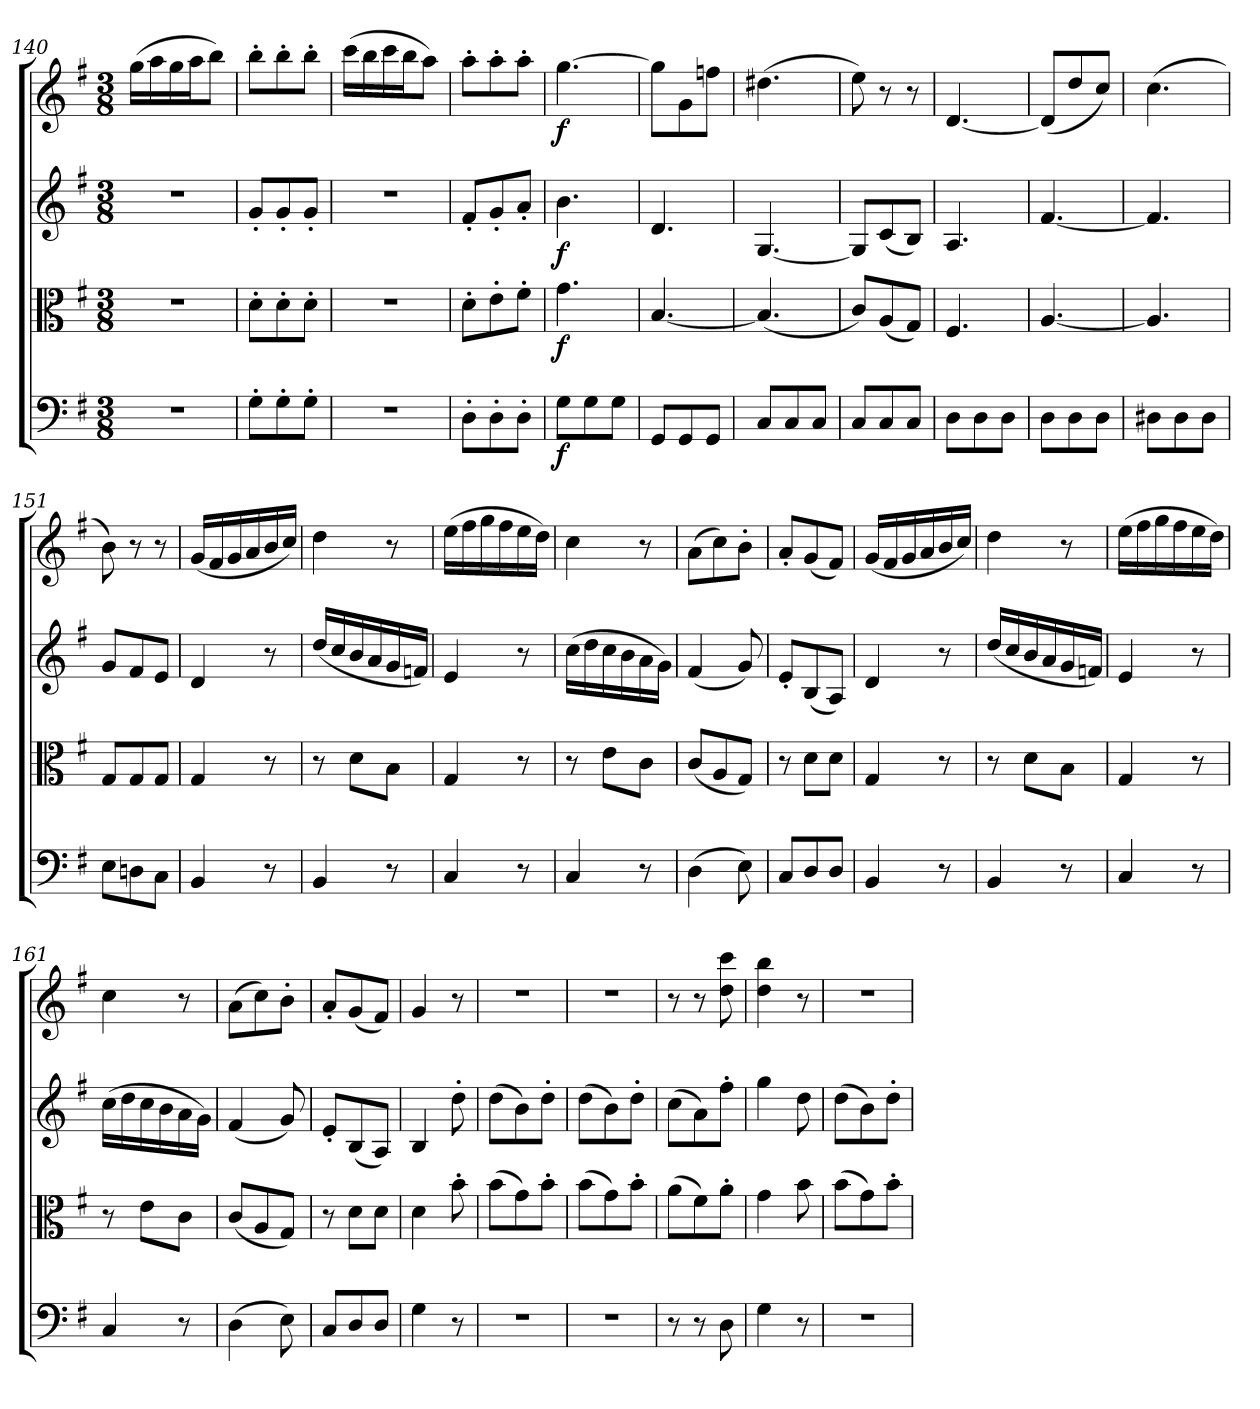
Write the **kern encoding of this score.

**kern	**dynam	**kern	**dynam	**kern	**dynam	**kern	**dynam
*part4	*part4	*part3	*part3	*part2	*part2	*part1	*part1
*staff4	*staff4	*staff3	*staff3	*staff2	*staff2	*staff1	*staff1
*clefF4	*	*clefC3	*	*clefG2	*	*clefG2	*
*k[f#]	*	*k[f#]	*	*k[f#]	*	*k[f#]	*
*G:	*	*G:	*	*G:	*	*G:	*
*M3/8	*	*M3/8	*	*M3/8	*	*M3/8	*
=140	=140	=140	=140	=140	=140	=140	=140
4.r	.	4.r	.	4.r	.	(16gg\LL	.
.	.	.	.	.	.	16aa\	.
.	.	.	.	.	.	16gg\	.
.	.	.	.	.	.	16aa\J	.
.	.	.	.	.	.	8bb\J)	.
=141	=141	=141	=141	=141	=141	=141	=141
8G'\L	.	8d'\L	.	8g'/L	.	8bb'\L	.
8G'\	.	8d'\	.	8g'/	.	8bb'\	.
8G'\J	.	8d'\J	.	8g'/J	.	8bb'\J	.
=142	=142	=142	=142	=142	=142	=142	=142
4.r	.	4.r	.	4.r	.	(16ccc\LL	.
.	.	.	.	.	.	16bb\	.
.	.	.	.	.	.	16ccc\	.
.	.	.	.	.	.	16bb\J	.
.	.	.	.	.	.	8aa\J)	.
=143	=143	=143	=143	=143	=143	=143	=143
8D'\L	.	8d'\L	.	8f#'/L	.	8aa'\L	.
8D'\	.	8e'\	.	8g'/	.	8aa'\	.
8D'\J	.	8f#'\J	.	8a'/J	.	8aa'\J	.
=144	=144	=144	=144	=144	=144	=144	=144
8G\L	f	4.g\	f	4.b\	f	[4.gg\	f
8G\	.	.	.	.	.	.	.
8G\J	.	.	.	.	.	.	.
=145	=145	=145	=145	=145	=145	=145	=145
8GG/L	.	[4.B/	.	4.d/	.	8gg\L]	.
8GG/	.	.	.	.	.	8g\	.
8GG/J	.	.	.	.	.	8ffn\J	.
=146	=146	=146	=146	=146	=146	=146	=146
8C/L	.	(4.B/]	.	[4.G/	.	(4.dd#X\	.
8C/	.	.	.	.	.	.	.
8C/J	.	.	.	.	.	.	.
=147	=147	=147	=147	=147	=147	=147	=147
8C/L	.	8c/L)	.	8G/L]	.	8ee\)	.
8C/	.	(8A/	.	(8c/	.	8r	.
8C/J	.	8G/J)	.	8B/J)	.	8r	.
=148	=148	=148	=148	=148	=148	=148	=148
8D\L	.	4.F#/	.	4.A/	.	[4.d/	.
8D\	.	.	.	.	.	.	.
8D\J	.	.	.	.	.	.	.
=149	=149	=149	=149	=149	=149	=149	=149
8D\L	.	[4.A/	.	[4.f#/	.	(8d/L]	.
8D\	.	.	.	.	.	8dd/	.
8D\J	.	.	.	.	.	8cc/J)	.
=150	=150	=150	=150	=150	=150	=150	=150
8D#X\L	.	4.A/]	.	4.f#/]	.	(4.cc\	.
8D#\	.	.	.	.	.	.	.
8D#\J	.	.	.	.	.	.	.
=151	=151	=151	=151	=151	=151	=151	=151
8E\L	.	8G/L	.	8g/L	.	8b\)	.
8Dn\	.	8G/	.	8f#/	.	8r	.
8C\J	.	8G/J	.	8e/J	.	8r	.
=152	=152	=152	=152	=152	=152	=152	=152
4BB/	.	4G/	.	4d/	.	(16g/LL	.
.	.	.	.	.	.	16f#/	.
.	.	.	.	.	.	16g/	.
.	.	.	.	.	.	16a/	.
8r	.	8r	.	8r	.	16b/	.
.	.	.	.	.	.	16cc/JJ)	.
=153	=153	=153	=153	=153	=153	=153	=153
4BB/	.	8r	.	(16dd/LL	.	4dd\	.
.	.	.	.	16cc/	.	.	.
.	.	8d\L	.	16b/	.	.	.
.	.	.	.	16a/	.	.	.
8r	.	8B\J	.	16g/	.	8r	.
.	.	.	.	16fn/JJ)	.	.	.
=154	=154	=154	=154	=154	=154	=154	=154
4C/	.	4G/	.	4e/	.	(16ee\LL	.
.	.	.	.	.	.	16ff#\	.
.	.	.	.	.	.	16gg\	.
.	.	.	.	.	.	16ff#\	.
8r	.	8r	.	8r	.	16ee\	.
.	.	.	.	.	.	16dd\JJ)	.
=155	=155	=155	=155	=155	=155	=155	=155
4C/	.	8r	.	(16cc\LL	.	4cc\	.
.	.	.	.	16dd\	.	.	.
.	.	8e\L	.	16cc\	.	.	.
.	.	.	.	16b\	.	.	.
8r	.	8c\J	.	16a\	.	8r	.
.	.	.	.	16g\JJ)	.	.	.
=156	=156	=156	=156	=156	=156	=156	=156
(4D\	.	(8c/L	.	(4f#/	.	(8a\L	.
.	.	8A/	.	.	.	8cc\)	.
8E\)	.	8G/J)	.	8g/)	.	8b'\J	.
=157	=157	=157	=157	=157	=157	=157	=157
8C/L	.	8r	.	8e'/L	.	8a'/L	.
8D/	.	8d\L	.	(8B/	.	(8g/	.
8D/J	.	8d\J	.	8A/J)	.	8f#/J)	.
=158	=158	=158	=158	=158	=158	=158	=158
4BB/	.	4G/	.	4d/	.	(16g/LL	.
.	.	.	.	.	.	16f#/	.
.	.	.	.	.	.	16g/	.
.	.	.	.	.	.	16a/	.
8r	.	8r	.	8r	.	16b/	.
.	.	.	.	.	.	16cc/JJ)	.
=159	=159	=159	=159	=159	=159	=159	=159
4BB/	.	8r	.	(16dd/LL	.	4dd\	.
.	.	.	.	16cc/	.	.	.
.	.	8d\L	.	16b/	.	.	.
.	.	.	.	16a/	.	.	.
8r	.	8B\J	.	16g/	.	8r	.
.	.	.	.	16fn/JJ)	.	.	.
=160	=160	=160	=160	=160	=160	=160	=160
4C/	.	4G/	.	4e/	.	(16ee\LL	.
.	.	.	.	.	.	16ff#\	.
.	.	.	.	.	.	16gg\	.
.	.	.	.	.	.	16ff#\	.
8r	.	8r	.	8r	.	16ee\	.
.	.	.	.	.	.	16dd\JJ)	.
=161	=161	=161	=161	=161	=161	=161	=161
4C/	.	8r	.	(16cc\LL	.	4cc\	.
.	.	.	.	16dd\	.	.	.
.	.	8e\L	.	16cc\	.	.	.
.	.	.	.	16b\	.	.	.
8r	.	8c\J	.	16a\	.	8r	.
.	.	.	.	16g\JJ)	.	.	.
=162	=162	=162	=162	=162	=162	=162	=162
(4D\	.	(8c/L	.	(4f#/	.	(8a\L	.
.	.	8A/	.	.	.	8cc\)	.
8E\)	.	8G/J)	.	8g/)	.	8b'\J	.
=163	=163	=163	=163	=163	=163	=163	=163
8C/L	.	8r	.	8e'/L	.	8a'/L	.
8D/	.	8d\L	.	(8B/	.	(8g/	.
8D/J	.	8d\J	.	8A/J)	.	8f#/J)	.
=164	=164	=164	=164	=164	=164	=164	=164
4G\	.	4d\	.	4B/	.	4g/	.
8r	.	8b'\	.	8dd'\	.	8r	.
=165	=165	=165	=165	=165	=165	=165	=165
4.r	.	(8b\L	.	(8dd\L	.	4.r	.
.	.	8g\)	.	8b\)	.	.	.
.	.	8b'\J	.	8dd'\J	.	.	.
=166	=166	=166	=166	=166	=166	=166	=166
4.r	.	(8b\L	.	(8dd\L	.	4.r	.
.	.	8g\)	.	8b\)	.	.	.
.	.	8b'\J	.	8dd'\J	.	.	.
=167	=167	=167	=167	=167	=167	=167	=167
8r	.	(8a\L	.	(8cc\L	.	8r	.
8r	.	8f#\)	.	8a\)	.	8r	.
8D\	.	8a'\J	.	8ff#'\J	.	8dd\ 8ccc\	.
=168	=168	=168	=168	=168	=168	=168	=168
4G\	.	4g\	.	4gg\	.	4dd\ 4bb\	.
8r	.	8b\	.	8dd\	.	8r	.
=169	=169	=169	=169	=169	=169	=169	=169
4.r	.	(8b\L	.	(8dd\L	.	4.r	.
.	.	8g\)	.	8b\)	.	.	.
.	.	8b'\J	.	8dd'\J	.	.	.
=	=	=	=	=	=	=	=
*-	*-	*-	*-	*-	*-	*-	*-
